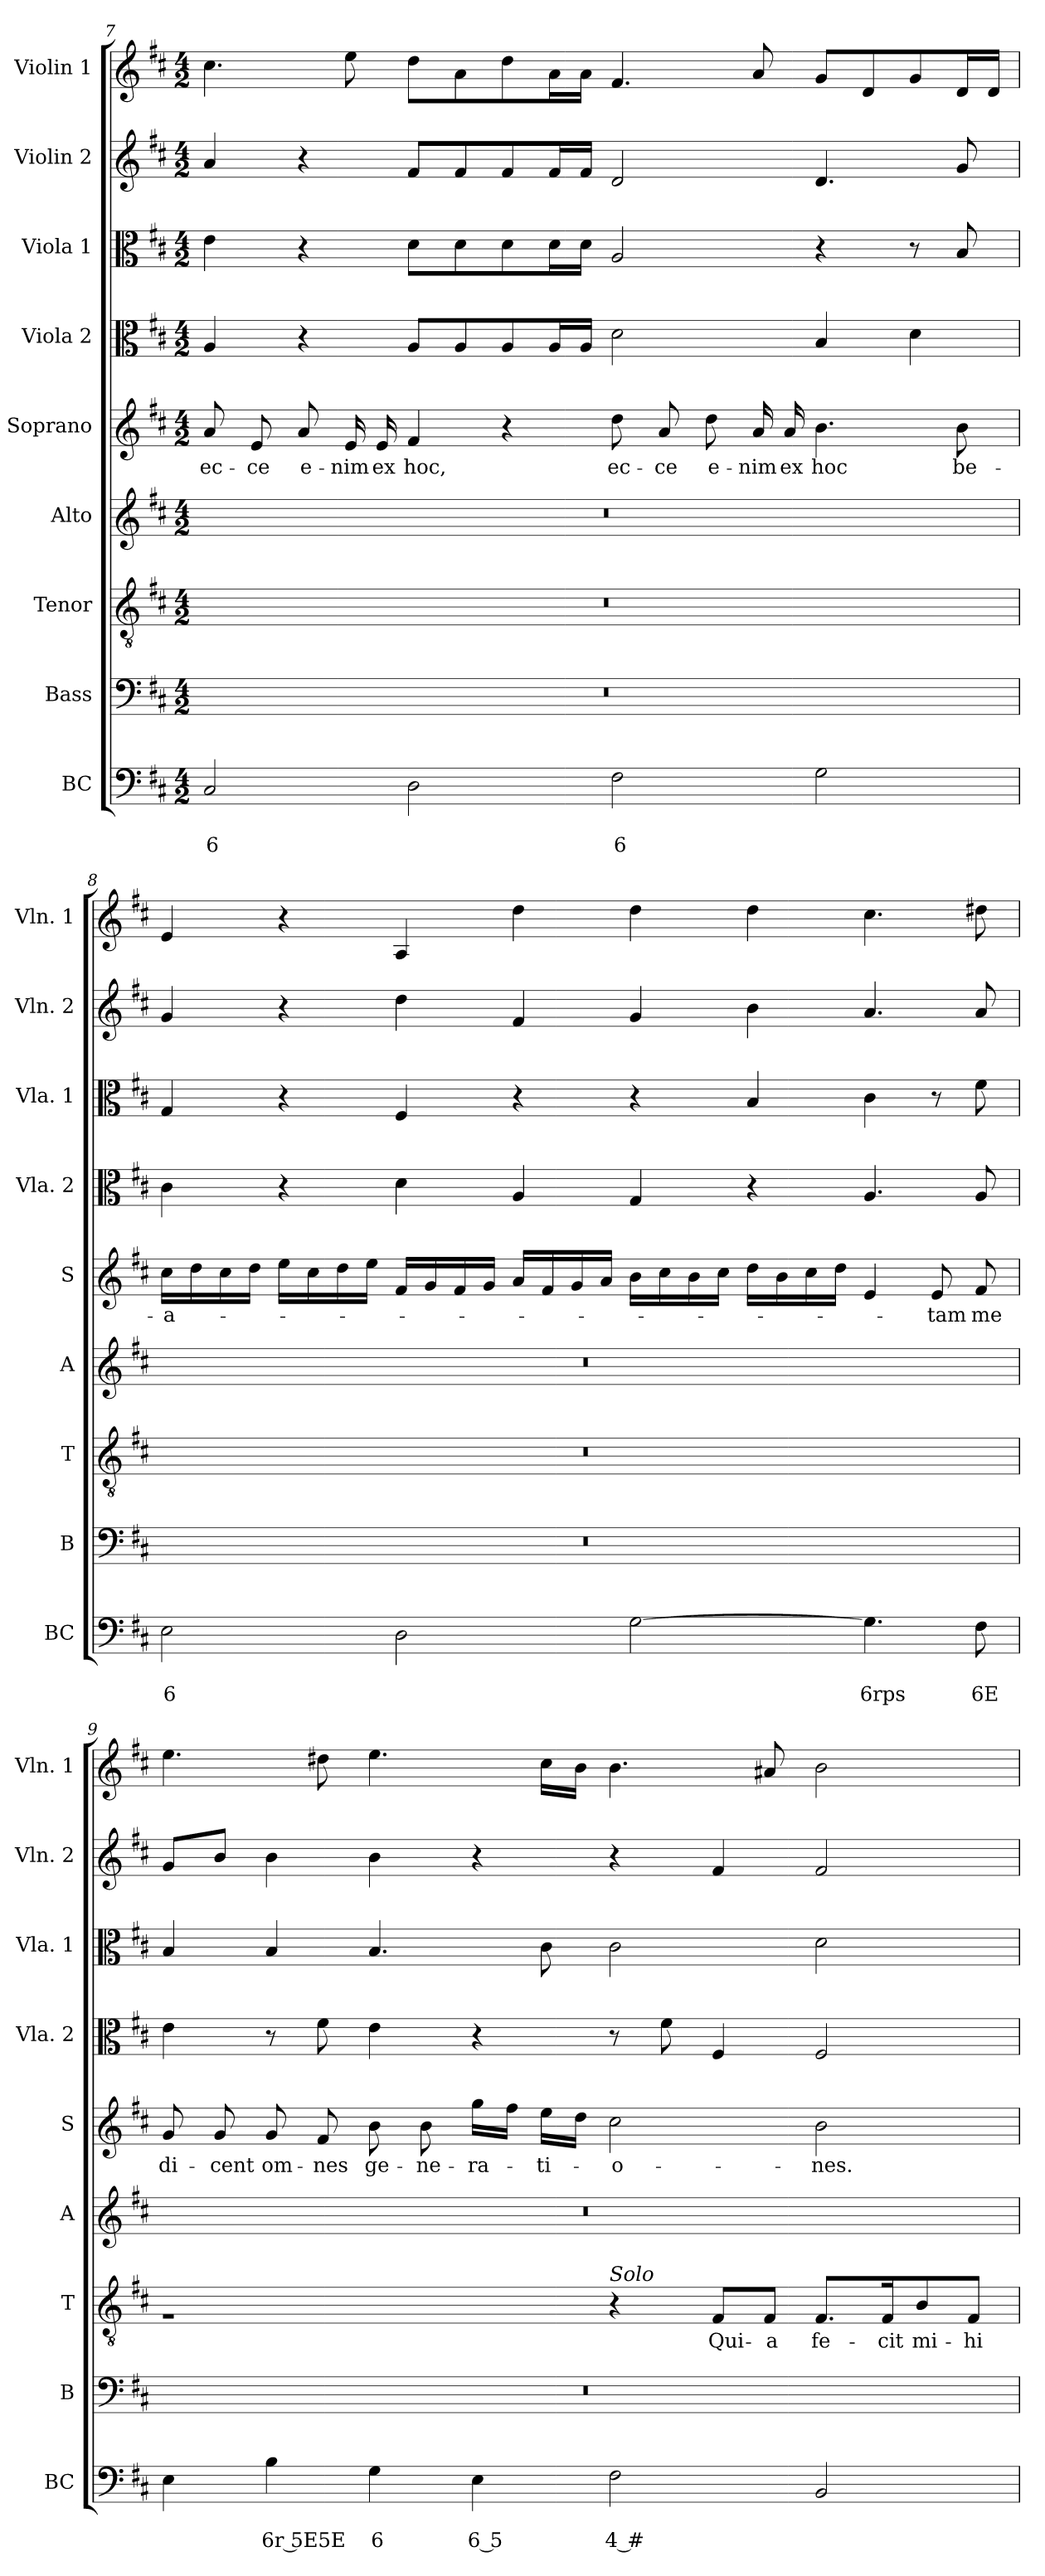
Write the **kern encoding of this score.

**kern	**text	**text	**kern	**kern	**text	**kern	**kern	**text	**kern	**kern	**kern	**kern
*part9	*part9	*part9	*part8	*part7	*part7	*part6	*part5	*part5	*part4	*part3	*part2	*part1
*staff9	*staff9	*staff9	*staff8	*staff7	*staff7	*staff6	*staff5	*staff5	*staff4	*staff3	*staff2	*staff1
*I"BC	*	*	*I"Bass	*I"Tenor	*	*I"Alto	*I"Soprano	*	*I"Viola 2	*I"Viola 1	*I"Violin 2	*I"Violin 1
*I'BC	*	*	*I'B	*I'T	*	*I'A	*I'S	*	*I'Vla. 2	*I'Vla. 1	*I'Vln. 2	*I'Vln. 1
!!LO:PB:g=z
*clefF4	*	*	*clefF4	*clefGv2	*	*clefG2	*clefG2	*	*clefC3	*clefC3	*clefG2	*clefG2
*k[f#c#]	*	*	*k[f#c#]	*k[f#c#]	*	*k[f#c#]	*k[f#c#]	*	*k[f#c#]	*k[f#c#]	*k[f#c#]	*k[f#c#]
*D:	*	*	*D:	*D:	*	*D:	*D:	*	*D:	*D:	*D:	*D:
*M4/2	*	*	*M4/2	*M4/2	*	*M4/2	*M4/2	*	*M4/2	*M4/2	*M4/2	*M4/2
=7	=7	=7	=7	=7	=7	=7	=7	=7	=7	=7	=7	=7
!	!	!LO:LY:b	!	!	!	!	!	!LO:LY:b	!	!	!	!
2C#/	.	6	0r	0r	.	0r	8a/	ec-	4A/	4e\	4a/	4.cc#\
!	!	!	!	!	!	!	!	!LO:LY:b	!	!	!	!
.	.	.	.	.	.	.	8e/	-ce	.	.	.	.
!	!	!	!	!	!	!	!	!LO:LY:b	!	!	!	!
.	.	.	.	.	.	.	8a/	e-	4r	4r	4r	.
!	!	!	!	!	!	!	!	!LO:LY:b	!	!	!	!
.	.	.	.	.	.	.	16e/	-nim	.	.	.	8ee\
!	!	!	!	!	!	!	!	!LO:LY:b	!	!	!	!
.	.	.	.	.	.	.	16e/	ex	.	.	.	.
!	!	!	!	!	!	!	!	!LO:LY:b	!	!	!	!
2D\	.	.	.	.	.	.	4f#/	hoc,	8A/L	8d\L	8f#/L	8dd\L
.	.	.	.	.	.	.	.	.	8A/	8d\	8f#/	8a\
.	.	.	.	.	.	.	4r	.	8A/	8d\	8f#/	8dd\
.	.	.	.	.	.	.	.	.	16A/L	16d\L	16f#/L	16a\L
.	.	.	.	.	.	.	.	.	16A/JJ	16d\JJ	16f#/JJ	16a\JJ
!	!	!LO:LY:b	!	!	!	!	!	!LO:LY:b	!	!	!	!
2F#\	.	6	.	.	.	.	8dd\	ec-	2d\	2A/	2d/	4.f#/
!	!	!	!	!	!	!	!	!LO:LY:b	!	!	!	!
.	.	.	.	.	.	.	8a/	-ce	.	.	.	.
!	!	!	!	!	!	!	!	!LO:LY:b	!	!	!	!
.	.	.	.	.	.	.	8dd\	e-	.	.	.	.
!	!	!	!	!	!	!	!	!LO:LY:b	!	!	!	!
.	.	.	.	.	.	.	16a/	-nim	.	.	.	8a/
!	!	!	!	!	!	!	!	!LO:LY:b	!	!	!	!
.	.	.	.	.	.	.	16a/	ex	.	.	.	.
!	!	!	!	!	!	!	!	!LO:LY:b	!	!	!	!
2G\	.	.	.	.	.	.	4.b\	hoc	4B/	4r	4.d/	8g/L
.	.	.	.	.	.	.	.	.	.	.	.	8d/
.	.	.	.	.	.	.	.	.	4d\	8r	.	8g/
!	!	!	!	!	!	!	!	!LO:LY:b	!	!	!	!
.	.	.	.	.	.	.	8b\	be-	.	8B/	8g/	16d/L
.	.	.	.	.	.	.	.	.	.	.	.	16d/JJ
=8	=8	=8	=8	=8	=8	=8	=8	=8	=8	=8	=8	=8
!	!	!LO:LY:b	!	!	!	!	!	!LO:LY:b	!	!	!	!
2E\	.	6	0r	0r	.	0r	16cc#\LL	-a-	4c#\	4G/	4g/	4e/
.	.	.	.	.	.	.	16dd\	.	.	.	.	.
.	.	.	.	.	.	.	16cc#\	.	.	.	.	.
.	.	.	.	.	.	.	16dd\JJ	.	.	.	.	.
.	.	.	.	.	.	.	16ee\LL	.	4r	4r	4r	4r
.	.	.	.	.	.	.	16cc#\	.	.	.	.	.
.	.	.	.	.	.	.	16dd\	.	.	.	.	.
.	.	.	.	.	.	.	16ee\JJ	.	.	.	.	.
2D\	.	.	.	.	.	.	16f#/LL	.	4d\	4F#/	4dd\	4A/
.	.	.	.	.	.	.	16g/	.	.	.	.	.
.	.	.	.	.	.	.	16f#/	.	.	.	.	.
.	.	.	.	.	.	.	16g/JJ	.	.	.	.	.
.	.	.	.	.	.	.	16a/LL	.	4A/	4r	4f#/	4dd\
.	.	.	.	.	.	.	16f#/	.	.	.	.	.
.	.	.	.	.	.	.	16g/	.	.	.	.	.
.	.	.	.	.	.	.	16a/JJ	.	.	.	.	.
[2G\	.	.	.	.	.	.	16b\LL	.	4G/	4r	4g/	4dd\
.	.	.	.	.	.	.	16cc#\	.	.	.	.	.
.	.	.	.	.	.	.	16b\	.	.	.	.	.
.	.	.	.	.	.	.	16cc#\JJ	.	.	.	.	.
.	.	.	.	.	.	.	16dd\LL	.	4r	4B/	4b\	4dd\
.	.	.	.	.	.	.	16b\	.	.	.	.	.
.	.	.	.	.	.	.	16cc#\	.	.	.	.	.
.	.	.	.	.	.	.	16dd\JJ	.	.	.	.	.
!	!	!LO:LY:b	!	!	!	!	!	!	!	!	!	!
4.G\]	.	6rps	.	.	.	.	4e/	.	4.A/	4c#\	4.a/	4.cc#\
!	!	!	!	!	!	!	!	!LO:LY:b	!	!	!	!
.	.	.	.	.	.	.	8e/	-tam	.	8r	.	.
!	!	!LO:LY:b	!	!	!	!	!	!LO:LY:b	!	!	!	!
8F#\	.	6E	.	.	.	.	8f#/	me	8A/	8f#\	8a/	8dd#X\
!!LO:LB:g=z
=9	=9	=9	=9	=9	=9	=9	=9	=9	=9	=9	=9	=9
!	!	!	!	!	!	!	!	!LO:LY:b	!	!	!	!
4E\	.	.	0r	1rA	.	0r	8g/	di-	4e\	4B/	8g/L	4.ee\
!	!	!	!	!	!	!	!	!LO:LY:b	!	!	!	!
.	.	.	.	.	.	.	8g/	-cent	.	.	8b/J	.
!	!	!LO:LY:b	!	!	!	!	!	!LO:LY:b	!	!	!	!
4B\	.	6r 5E5E	.	.	.	.	8g/	om-	8r	4B/	4b\	.
!	!	!	!	!	!	!	!	!LO:LY:b	!	!	!	!
.	.	.	.	.	.	.	8f#/	-nes	8f#\	.	.	8dd#X\
!	!	!LO:LY:b	!	!	!	!	!	!LO:LY:b	!	!	!	!
4G\	.	6	.	.	.	.	8b\	ge-	4e\	4.B/	4b\	4.ee\
!	!	!	!	!	!	!	!	!LO:LY:b	!	!	!	!
.	.	.	.	.	.	.	8b\	-ne-	.	.	.	.
!	!	!LO:LY:b	!	!	!	!	!	!LO:LY:b	!	!	!	!
4E\	.	6 5	.	.	.	.	16gg\LL	-ra-	4r	.	4r	.
.	.	.	.	.	.	.	16ff#\JJ	.	.	.	.	.
!	!	!	!	!	!	!	!	!LO:LY:b	!	!	!	!
.	.	.	.	.	.	.	16ee\LL	-ti-	.	8c#\	.	16cc#\LL
.	.	.	.	.	.	.	16dd\JJ	.	.	.	.	16b\JJ
!	!	!	!	!LO:TX:a:i:t=Solo	!	!	!	!	!	!	!	!
!	!	!LO:LY:b	!	!	!	!	!	!LO:LY:b	!	!	!	!
2F#\	.	4 #	.	4r	.	.	2cc#\	-o-	8r	2c#\	4r	4.b\
.	.	.	.	.	.	.	.	.	8f#\	.	.	.
!	!	!	!	!	!LO:LY:b	!	!	!	!	!	!	!
.	.	.	.	8F#/L	Qui-	.	.	.	4F#/	.	4f#/	.
!	!	!	!	!	!LO:LY:b	!	!	!	!	!	!	!
.	.	.	.	8F#/J	-a	.	.	.	.	.	.	8a#X/
!	!	!	!	!	!LO:LY:b	!	!	!LO:LY:b	!	!	!	!
2BB/	.	.	.	8.F#/L	fe-	.	2b\	-nes.	2F#/	2d\	2f#/	2b\
!	!	!	!	!	!LO:LY:b	!	!	!	!	!	!	!
.	.	.	.	16F#/K	-cit	.	.	.	.	.	.	.
!	!	!	!	!	!LO:LY:b	!	!	!	!	!	!	!
.	.	.	.	8B/	mi-	.	.	.	.	.	.	.
!	!	!	!	!	!LO:LY:b	!	!	!	!	!	!	!
.	.	.	.	8F#/J	-hi	.	.	.	.	.	.	.
=	=	=	=	=	=	=	=	=	=	=	=	=
*-	*-	*-	*-	*-	*-	*-	*-	*-	*-	*-	*-	*-
